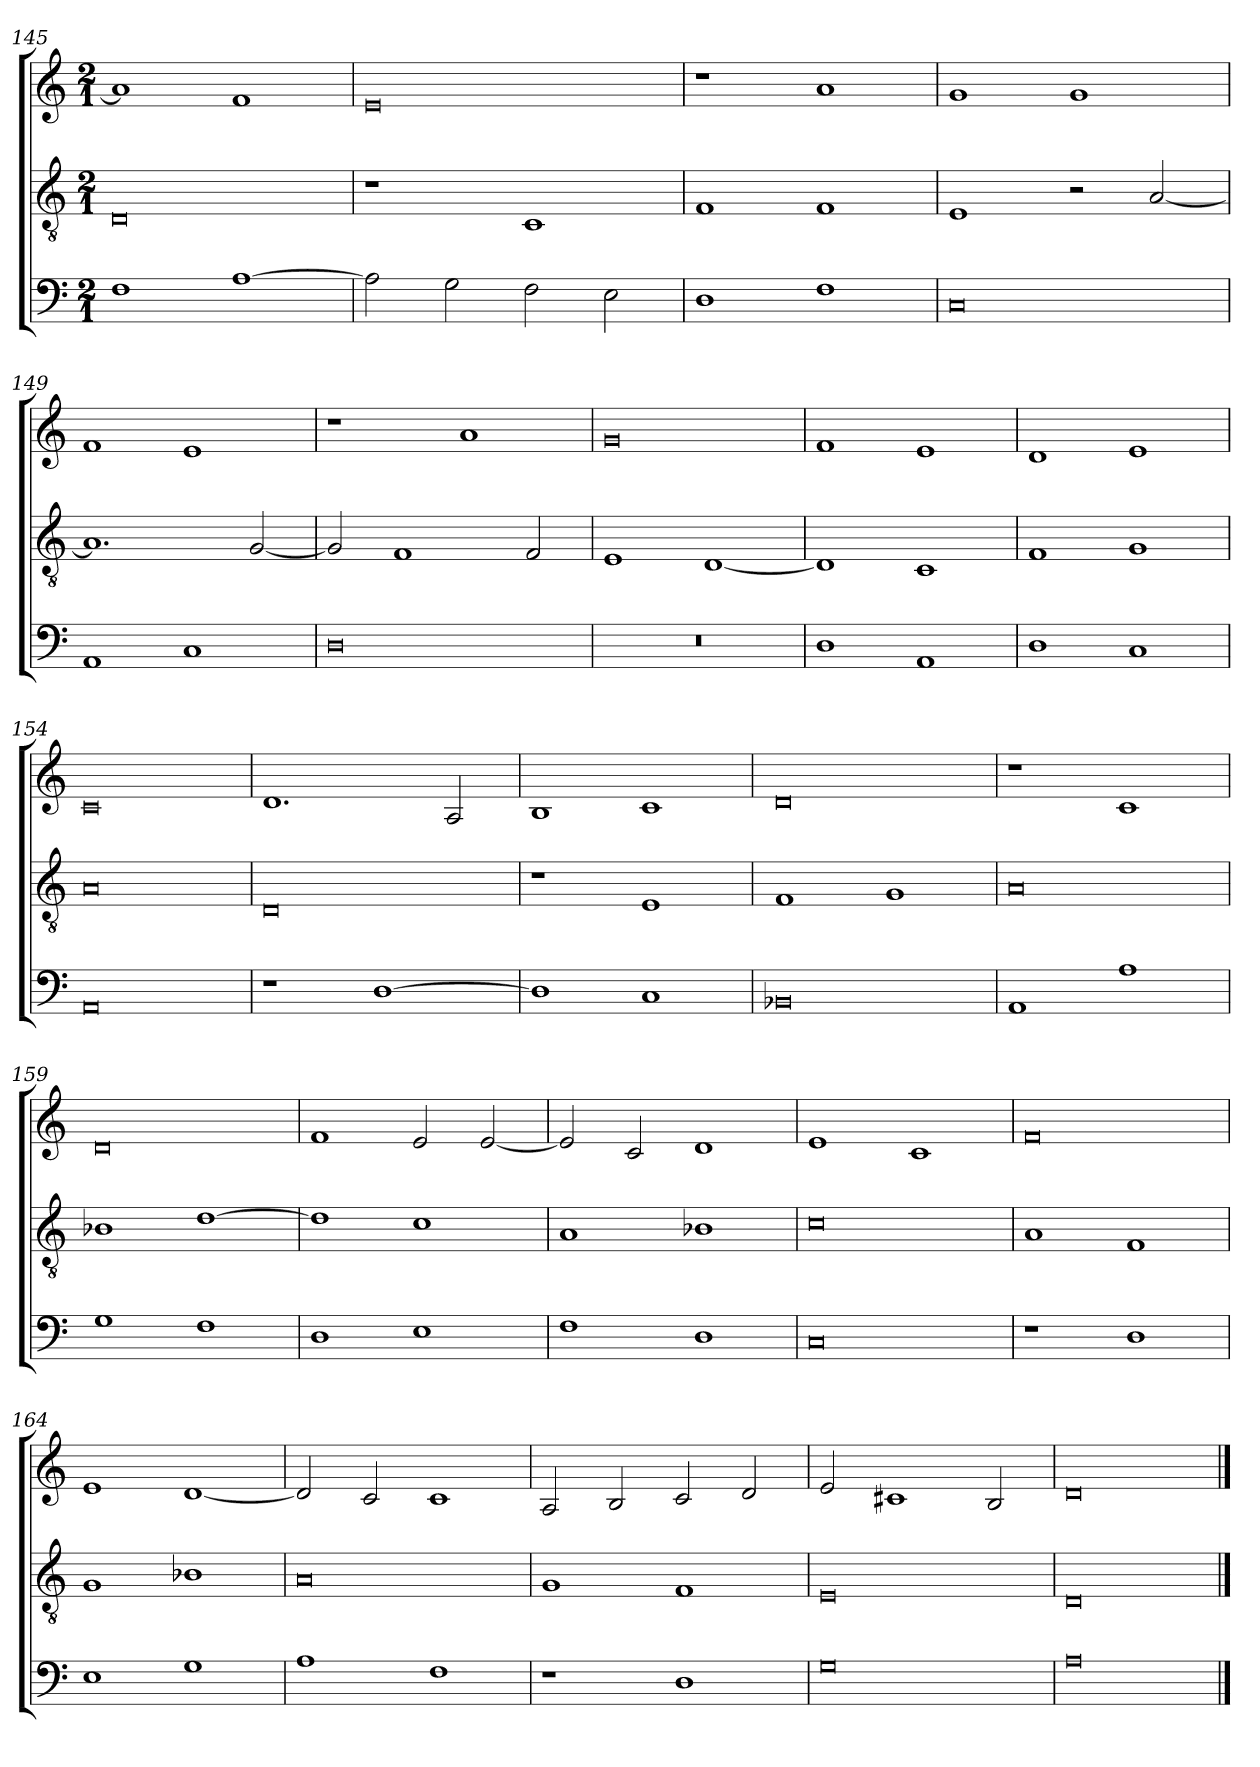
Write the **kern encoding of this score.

**kern	**kern	**kern
*part1	*part1	*part1
*staff3	*staff2	*staff1
*clefF4	*clefGv2	*clefG2
*k[]	*k[]	*k[]
*M2/1	*M2/1	*M2/1
=145	=145	=145
1F	0D	1a]
[1A	.	1f
=146	=146	=146
2A\]	1r	0e
2G\	.	.
2F\	1C	.
2E\	.	.
=147	=147	=147
1D	1F	1r
1F	1F	1a
=148	=148	=148
0C	1E	1g
.	2r	1g
.	[2A/	.
=149	=149	=149
1AA	1.A]	1f
1C	.	1e
.	[2G/	.
!!LO:PB:g=z
=150	=150	=150
0D	2G/]	1r
.	1F	.
.	.	1a
.	2F/	.
=151	=151	=151
0r	1E	0g
.	[1D	.
=152	=152	=152
1D	1D]	1f
1AA	1C	1e
=153	=153	=153
1D	1F	1d
1C	1G	1e
=154	=154	=154
0AA	0A	0c
=155	=155	=155
1r	0D	1.d
[1D	.	.
.	.	2A/
=156	=156	=156
1D]	1r	1B
1C	1E	1c
!!LO:LB:g=z
=157	=157	=157
0BB-X	1F	0d
.	1G	.
=158	=158	=158
1AA	0A	1r
1A	.	1c
=159	=159	=159
1G	1B-X	0d
1F	[1d	.
=160	=160	=160
1D	1d]	1f
1E	1c	2e/
.	.	[2e/
=161	=161	=161
1F	1A	2e/]
.	.	2c/
1D	1B-X	1d
=162	=162	=162
0C	0c	1e
.	.	1c
!!LO:LB:g=z
=163	=163	=163
1r	1A	0f
1D	1F	.
=164	=164	=164
1E	1G	1e
1G	1B-X	[1d
=165	=165	=165
1A	0A	2d/]
.	.	2c/
1F	.	1c
=166	=166	=166
1r	1G	2A/
.	.	2B/
1D	1F	2c/
.	.	2d/
=167	=167	=167
0G	0E	2e/
.	.	1c#X
.	.	2B/
=168	=168	=168
0A	0D	0d
==	==	==
*-	*-	*-
